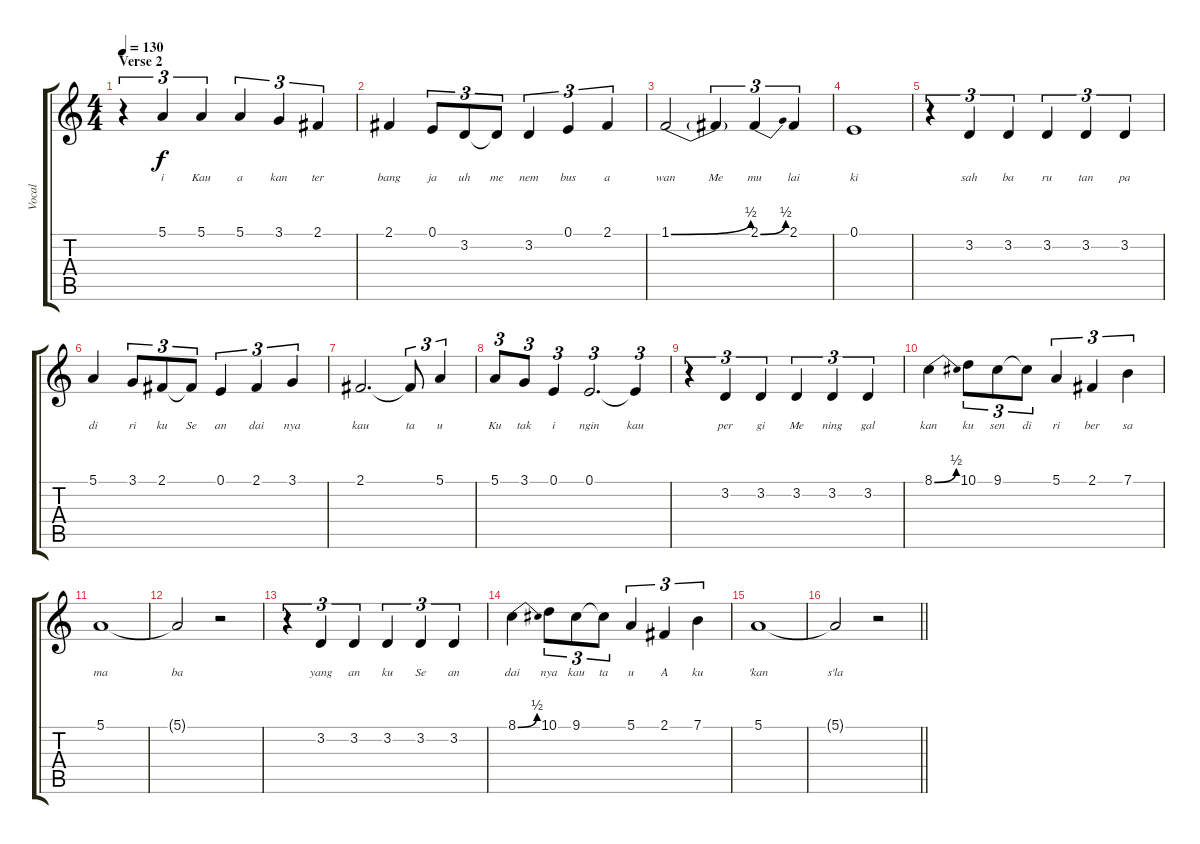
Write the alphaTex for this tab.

\track ("Vocal" "Vocal") {instrument lead2sawtooth}
\staff {score tabs}
\tuning (E4 B3 G3 D3 A2 E2) {hide}
\ts (4 4)
\section ("" "Verse 2")
\tempo 130
\clef g2
\ks c
r.4{tu (3 2) dy f} 5.1.4{tu (3 2) lyrics (0 "i") lyrics (1 "") lyrics (2 "") lyrics (3 "") lyrics (4 "")} 5.1.4{tu (3 2) lyrics (0 "Kau") lyrics (1 "") lyrics (2 "") lyrics (3 "") lyrics (4 "")} 5.1.4{tu (3 2) lyrics (0 "a") lyrics (1 "") lyrics (2 "") lyrics (3 "") lyrics (4 "")} 3.1.4{tu (3 2) lyrics (0 "kan") lyrics (1 "") lyrics (2 "") lyrics (3 "") lyrics (4 "")} 2.1.4{tu (3 2) lyrics (0 "ter") lyrics (1 "") lyrics (2 "") lyrics (3 "") lyrics (4 "")} |
2.1.4{lyrics (0 "bang") lyrics (1 "") lyrics (2 "") lyrics (3 "") lyrics (4 "")} 0.1.8{tu (3 2) lyrics (0 "ja") lyrics (1 "") lyrics (2 "") lyrics (3 "") lyrics (4 "")} 3.2.8{tu (3 2) lyrics (0 "uh") lyrics (1 "") lyrics (2 "") lyrics (3 "") lyrics (4 "")} 3.2{t}.8{tu (3 2) lyrics (0 "me") lyrics (1 "") lyrics (2 "") lyrics (3 "") lyrics (4 "")} 3.2.4{tu (3 2) lyrics (0 "nem") lyrics (1 "") lyrics (2 "") lyrics (3 "") lyrics (4 "")} 0.1.4{tu (3 2) lyrics (0 "bus") lyrics (1 "") lyrics (2 "") lyrics (3 "") lyrics (4 "")} 2.1.4{tu (3 2) lyrics (0 "a") lyrics (1 "") lyrics (2 "") lyrics (3 "") lyrics (4 "")} |
1.1{be (bend 0 0 60 2)}.2{lyrics (0 "wan") lyrics (1 "") lyrics (2 "") lyrics (3 "") lyrics (4 "")} 1.1{t}.4{tu (3 2) lyrics (0 "Me") lyrics (1 "") lyrics (2 "") lyrics (3 "") lyrics (4 "")} 2.1{be (bend 0 0 60 2)}.4{tu (3 2) lyrics (0 "mu") lyrics (1 "") lyrics (2 "") lyrics (3 "") lyrics (4 "")} 2.1.4{tu (3 2) lyrics (0 "lai") lyrics (1 "") lyrics (2 "") lyrics (3 "") lyrics (4 "")} |
0.1.1{lyrics (0 "ki") lyrics (1 "") lyrics (2 "") lyrics (3 "") lyrics (4 "")} |
r.4{tu (3 2)} 3.2.4{tu (3 2) lyrics (0 "sah") lyrics (1 "") lyrics (2 "") lyrics (3 "") lyrics (4 "")} 3.2.4{tu (3 2) lyrics (0 "ba") lyrics (1 "") lyrics (2 "") lyrics (3 "") lyrics (4 "")} 3.2.4{tu (3 2) lyrics (0 "ru") lyrics (1 "") lyrics (2 "") lyrics (3 "") lyrics (4 "")} 3.2.4{tu (3 2) lyrics (0 "tan") lyrics (1 "") lyrics (2 "") lyrics (3 "") lyrics (4 "")} 3.2.4{tu (3 2) lyrics (0 "pa") lyrics (1 "") lyrics (2 "") lyrics (3 "") lyrics (4 "")} |
5.1.4{lyrics (0 "di") lyrics (1 "") lyrics (2 "") lyrics (3 "") lyrics (4 "")} 3.1.8{tu (3 2) lyrics (0 "ri") lyrics (1 "") lyrics (2 "") lyrics (3 "") lyrics (4 "")} 2.1.8{tu (3 2) lyrics (0 "ku") lyrics (1 "") lyrics (2 "") lyrics (3 "") lyrics (4 "")} 2.1{t}.8{tu (3 2) lyrics (0 "Se") lyrics (1 "") lyrics (2 "") lyrics (3 "") lyrics (4 "")} 0.1.4{tu (3 2) lyrics (0 "an") lyrics (1 "") lyrics (2 "") lyrics (3 "") lyrics (4 "")} 2.1.4{tu (3 2) lyrics (0 "dai") lyrics (1 "") lyrics (2 "") lyrics (3 "") lyrics (4 "")} 3.1.4{tu (3 2) lyrics (0 "nya") lyrics (1 "") lyrics (2 "") lyrics (3 "") lyrics (4 "")} |
2.1.2{d lyrics (0 "kau") lyrics (1 "") lyrics (2 "") lyrics (3 "") lyrics (4 "")} 2.1{t}.8{tu (3 2) lyrics (0 "ta") lyrics (1 "") lyrics (2 "") lyrics (3 "") lyrics (4 "")} 5.1.4{tu (3 2) lyrics (0 "u") lyrics (1 "") lyrics (2 "") lyrics (3 "") lyrics (4 "")} |
5.1.8{tu (3 2) lyrics (0 "Ku") lyrics (1 "") lyrics (2 "") lyrics (3 "") lyrics (4 "")} 3.1.8{tu (3 2) lyrics (0 "tak") lyrics (1 "") lyrics (2 "") lyrics (3 "") lyrics (4 "")} 0.1.4{tu (3 2) lyrics (0 "i") lyrics (1 "") lyrics (2 "") lyrics (3 "") lyrics (4 "")} 0.1.2{d tu (3 2) lyrics (0 "ngin") lyrics (1 "") lyrics (2 "") lyrics (3 "") lyrics (4 "")} 0.1{t}.4{tu (3 2) lyrics (0 "kau") lyrics (1 "") lyrics (2 "") lyrics (3 "") lyrics (4 "")} |
r.4{tu (3 2)} 3.2.4{tu (3 2) lyrics (0 "per") lyrics (1 "") lyrics (2 "") lyrics (3 "") lyrics (4 "")} 3.2.4{tu (3 2) lyrics (0 "gi") lyrics (1 "") lyrics (2 "") lyrics (3 "") lyrics (4 "")} 3.2.4{tu (3 2) lyrics (0 "Me") lyrics (1 "") lyrics (2 "") lyrics (3 "") lyrics (4 "")} 3.2.4{tu (3 2) lyrics (0 "ning") lyrics (1 "") lyrics (2 "") lyrics (3 "") lyrics (4 "")} 3.2.4{tu (3 2) lyrics (0 "gal") lyrics (1 "") lyrics (2 "") lyrics (3 "") lyrics (4 "")} |
8.1{be (bend 0 0 60 2)}.4{lyrics (0 "kan") lyrics (1 "") lyrics (2 "") lyrics (3 "") lyrics (4 "")} 10.1.8{tu (3 2) lyrics (0 "ku") lyrics (1 "") lyrics (2 "") lyrics (3 "") lyrics (4 "")} 9.1.8{tu (3 2) lyrics (0 "sen") lyrics (1 "") lyrics (2 "") lyrics (3 "") lyrics (4 "")} 9.1{t}.8{tu (3 2) lyrics (0 "di") lyrics (1 "") lyrics (2 "") lyrics (3 "") lyrics (4 "")} 5.1.4{tu (3 2) lyrics (0 "ri") lyrics (1 "") lyrics (2 "") lyrics (3 "") lyrics (4 "")} 2.1.4{tu (3 2) lyrics (0 "ber") lyrics (1 "") lyrics (2 "") lyrics (3 "") lyrics (4 "")} 7.1.4{tu (3 2) lyrics (0 "sa") lyrics (1 "") lyrics (2 "") lyrics (3 "") lyrics (4 "")} |
5.1.1{lyrics (0 "ma") lyrics (1 "") lyrics (2 "") lyrics (3 "") lyrics (4 "")} |
5.1{t}.2{lyrics (0 "ba") lyrics (1 "") lyrics (2 "") lyrics (3 "") lyrics (4 "")} r.2 |
r.4{tu (3 2)} 3.2.4{tu (3 2) lyrics (0 "yang") lyrics (1 "") lyrics (2 "") lyrics (3 "") lyrics (4 "")} 3.2.4{tu (3 2) lyrics (0 "an") lyrics (1 "") lyrics (2 "") lyrics (3 "") lyrics (4 "")} 3.2.4{tu (3 2) lyrics (0 "ku") lyrics (1 "") lyrics (2 "") lyrics (3 "") lyrics (4 "")} 3.2.4{tu (3 2) lyrics (0 "Se") lyrics (1 "") lyrics (2 "") lyrics (3 "") lyrics (4 "")} 3.2.4{tu (3 2) lyrics (0 "an") lyrics (1 "") lyrics (2 "") lyrics (3 "") lyrics (4 "")} |
8.1{be (bend 0 0 60 2)}.4{lyrics (0 "dai") lyrics (1 "") lyrics (2 "") lyrics (3 "") lyrics (4 "")} 10.1.8{tu (3 2) lyrics (0 "nya") lyrics (1 "") lyrics (2 "") lyrics (3 "") lyrics (4 "")} 9.1.8{tu (3 2) lyrics (0 "kau") lyrics (1 "") lyrics (2 "") lyrics (3 "") lyrics (4 "")} 9.1{t}.8{tu (3 2) lyrics (0 "ta") lyrics (1 "") lyrics (2 "") lyrics (3 "") lyrics (4 "")} 5.1.4{tu (3 2) lyrics (0 "u") lyrics (1 "") lyrics (2 "") lyrics (3 "") lyrics (4 "")} 2.1.4{tu (3 2) lyrics (0 "A") lyrics (1 "") lyrics (2 "") lyrics (3 "") lyrics (4 "")} 7.1.4{tu (3 2) lyrics (0 "ku") lyrics (1 "") lyrics (2 "") lyrics (3 "") lyrics (4 "")} |
5.1.1{lyrics (0 "'kan") lyrics (1 "") lyrics (2 "") lyrics (3 "") lyrics (4 "")} |
\barLineRight lightlight
5.1{t}.2{lyrics (0 "s'la") lyrics (1 "") lyrics (2 "") lyrics (3 "") lyrics (4 "")} r.2
